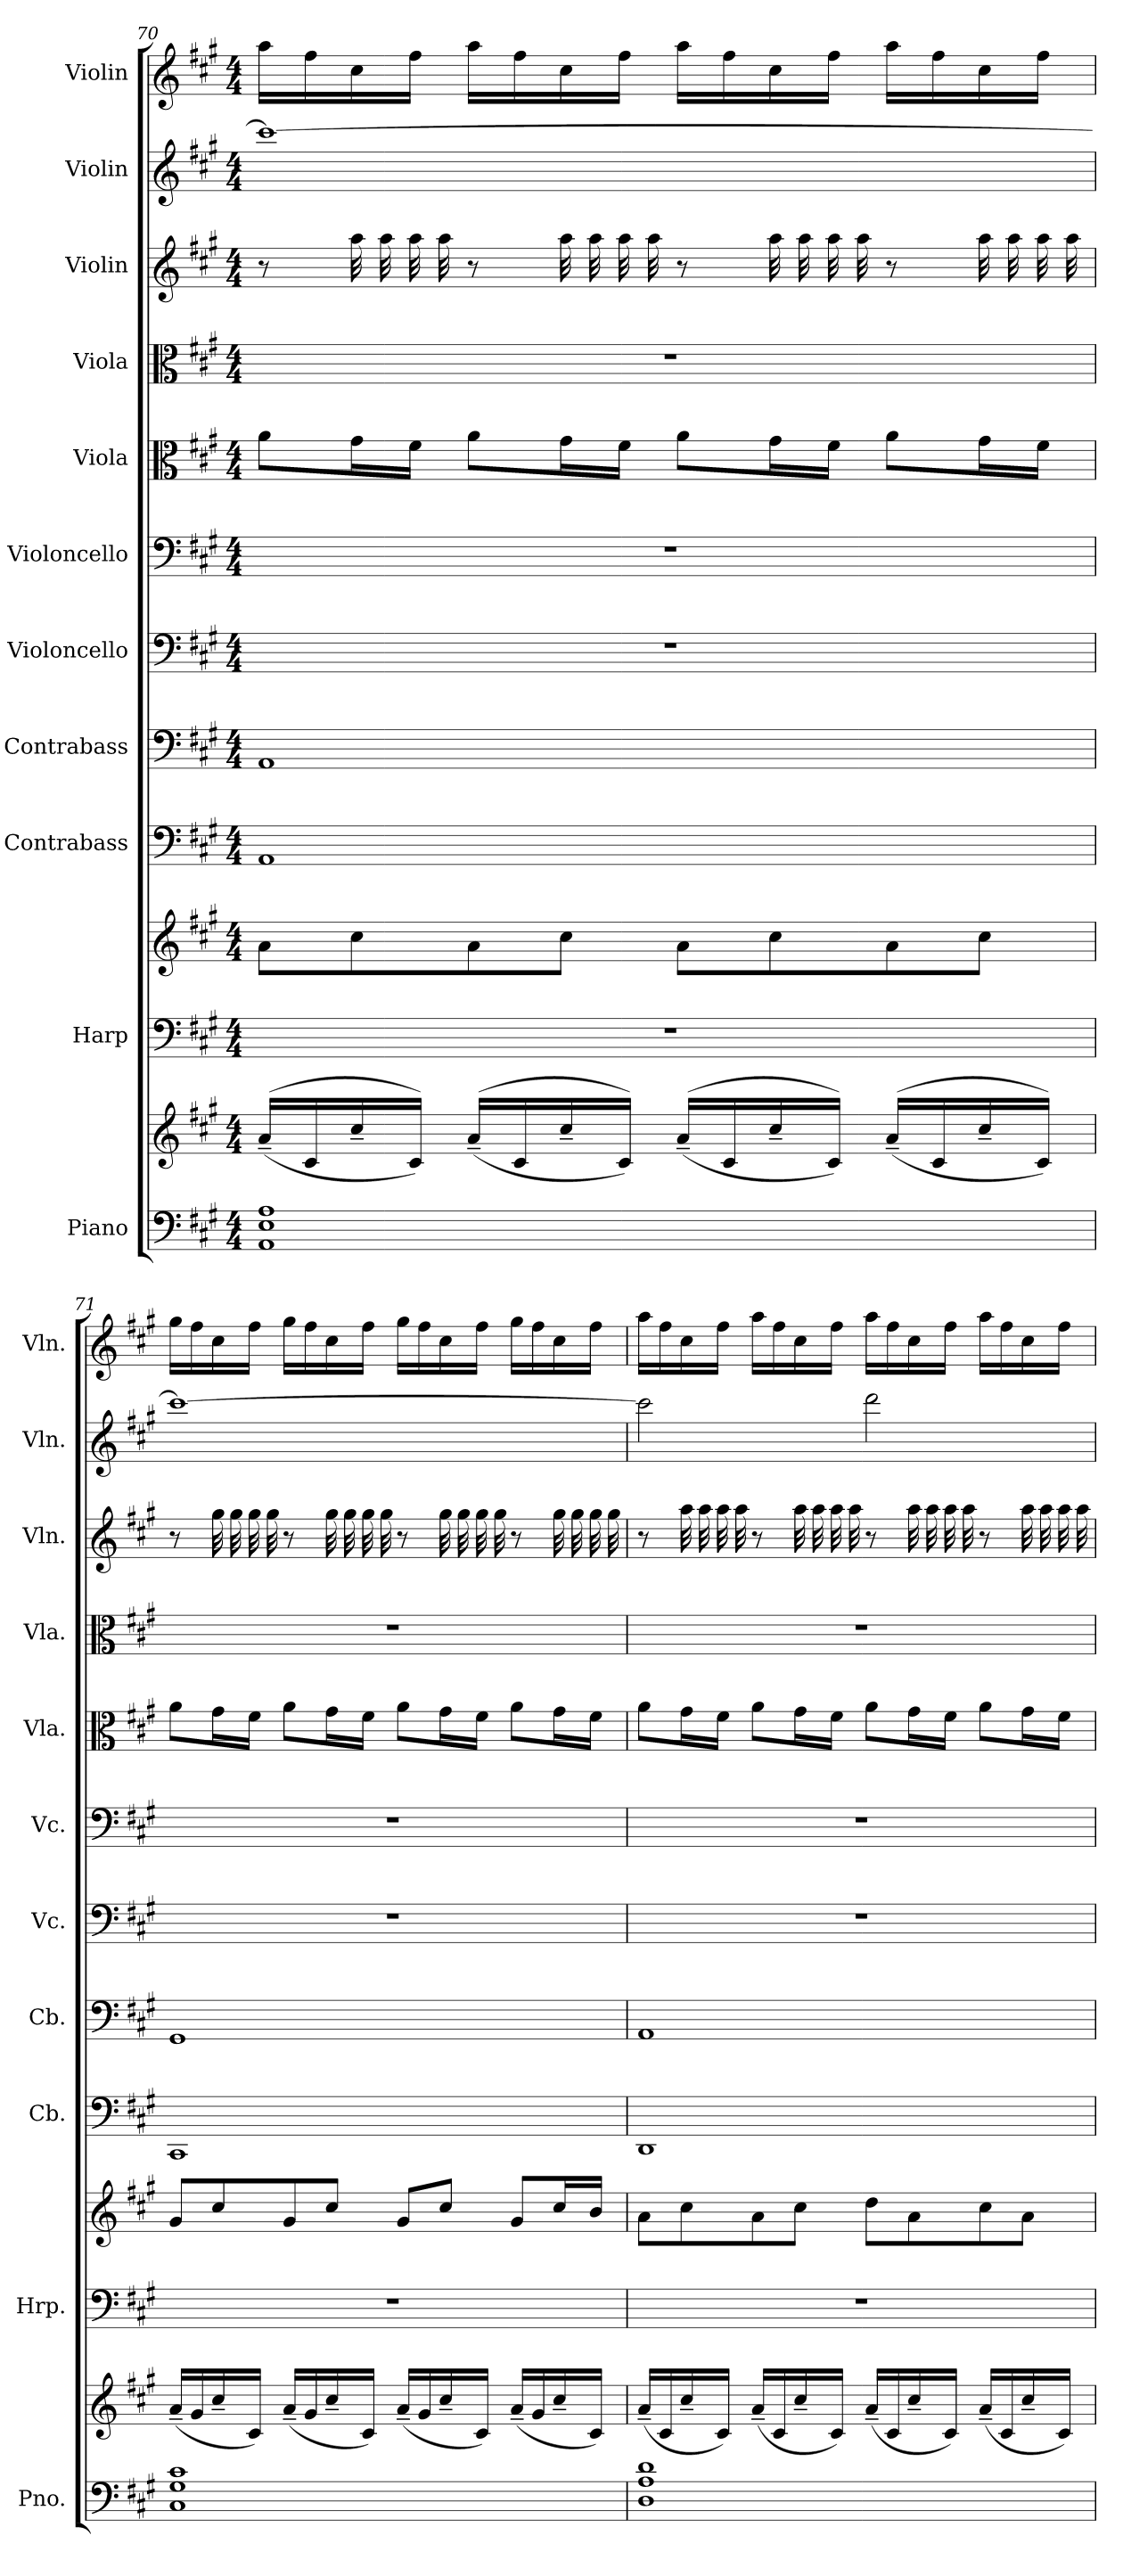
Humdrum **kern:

**kern	**kern	**kern	**kern	**kern	**kern	**kern	**kern	**kern	**kern	**kern	**kern	**kern
*part11	*part11	*part10	*part10	*part9	*part8	*part7	*part6	*part5	*part4	*part3	*part2	*part1
*staff13	*staff12	*staff11	*staff10	*staff9	*staff8	*staff7	*staff6	*staff5	*staff4	*staff3	*staff2	*staff1
*I"Piano	*	*I"Harp	*	*I"Contrabass	*I"Contrabass	*I"Violoncello	*I"Violoncello	*I"Viola	*I"Viola	*I"Violin	*I"Violin	*I"Violin
*I'Pno.	*	*I'Hrp.	*	*I'Cb.	*I'Cb.	*I'Vc.	*I'Vc.	*I'Vla.	*I'Vla.	*I'Vln.	*I'Vln.	*I'Vln.
!!LO:PB:g=z
*clefF4	*clefG2	*clefF4	*clefG2	*clefF4	*clefF4	*clefF4	*clefF4	*clefC3	*clefC3	*clefG2	*clefG2	*clefG2
*	*	*	*	*ITrd7c12	*ITrd7c12	*	*	*	*	*	*	*
*k[f#c#g#]	*k[f#c#g#]	*k[f#c#g#]	*k[f#c#g#]	*k[f#c#g#]	*k[f#c#g#]	*k[f#c#g#]	*k[f#c#g#]	*k[f#c#g#]	*k[f#c#g#]	*k[f#c#g#]	*k[f#c#g#]	*k[f#c#g#]
*M4/4	*M4/4	*M4/4	*M4/4	*M4/4	*M4/4	*M4/4	*M4/4	*M4/4	*M4/4	*M4/4	*M4/4	*M4/4
=70	=70	=70	=70	=70	=70	=70	=70	=70	=70	=70	=70	=70
1AA 1E 1A	(<(<16a~/LL	1r	8a\L	1AAA	1AAA	1r	1r	8a\L	1r	8r	1ccc#_	16aa\LL
.	16c#/	.	.	.	.	.	.	.	.	.	.	16ff#\
*	*	*	*	*	*	*	*	*	*	*tremolo	*	*
.	16cc#~/	.	8cc#\	.	.	.	.	16g#\L	.	32aa\	.	16cc#\
.	.	.	.	.	.	.	.	.	.	32aa\	.	.
.	16c#/JJ))	.	.	.	.	.	.	16f#\JJ	.	32aa\	.	16ff#\JJ
.	.	.	.	.	.	.	.	.	.	32aa\	.	.
.	(<(<16a~/LL	.	8a\	.	.	.	.	8a\L	.	8r	.	16aa\LL
.	16c#/	.	.	.	.	.	.	.	.	.	.	16ff#\
.	16cc#~/	.	8cc#\J	.	.	.	.	16g#\L	.	32aa\	.	16cc#\
.	.	.	.	.	.	.	.	.	.	32aa\	.	.
.	16c#/JJ))	.	.	.	.	.	.	16f#\JJ	.	32aa\	.	16ff#\JJ
.	.	.	.	.	.	.	.	.	.	32aa\	.	.
.	(<(<16a~/LL	.	8a\L	.	.	.	.	8a\L	.	8r	.	16aa\LL
.	16c#/	.	.	.	.	.	.	.	.	.	.	16ff#\
.	16cc#~/	.	8cc#\	.	.	.	.	16g#\L	.	32aa\	.	16cc#\
.	.	.	.	.	.	.	.	.	.	32aa\	.	.
.	16c#/JJ))	.	.	.	.	.	.	16f#\JJ	.	32aa\	.	16ff#\JJ
.	.	.	.	.	.	.	.	.	.	32aa\	.	.
.	(<(<16a~/LL	.	8a\	.	.	.	.	8a\L	.	8r	.	16aa\LL
.	16c#/	.	.	.	.	.	.	.	.	.	.	16ff#\
.	16cc#~/	.	8cc#\J	.	.	.	.	16g#\L	.	32aa\	.	16cc#\
.	.	.	.	.	.	.	.	.	.	32aa\	.	.
.	16c#/JJ))	.	.	.	.	.	.	16f#\JJ	.	32aa\	.	16ff#\JJ
.	.	.	.	.	.	.	.	.	.	32aa\	.	.
=71	=71	=71	=71	=71	=71	=71	=71	=71	=71	=71	=71	=71
1C# 1G# 1c#	(<16a~/LL	1r	8g#/L	1CCC#	1GGG#	1r	1r	8a\L	1r	8r	1ccc#_	16gg#\LL
.	16g#/	.	.	.	.	.	.	.	.	.	.	16ff#\
.	16cc#~/	.	8cc#/	.	.	.	.	16g#\L	.	32gg#\	.	16cc#\
.	.	.	.	.	.	.	.	.	.	32gg#\	.	.
.	16c#/JJ)	.	.	.	.	.	.	16f#\JJ	.	32gg#\	.	16ff#\JJ
.	.	.	.	.	.	.	.	.	.	32gg#\	.	.
.	(<16a~/LL	.	8g#/	.	.	.	.	8a\L	.	8r	.	16gg#\LL
.	16g#/	.	.	.	.	.	.	.	.	.	.	16ff#\
.	16cc#~/	.	8cc#/J	.	.	.	.	16g#\L	.	32gg#\	.	16cc#\
.	.	.	.	.	.	.	.	.	.	32gg#\	.	.
.	16c#/JJ)	.	.	.	.	.	.	16f#\JJ	.	32gg#\	.	16ff#\JJ
.	.	.	.	.	.	.	.	.	.	32gg#\	.	.
.	(<16a~/LL	.	8g#/L	.	.	.	.	8a\L	.	8r	.	16gg#\LL
.	16g#/	.	.	.	.	.	.	.	.	.	.	16ff#\
.	16cc#~/	.	8cc#/J	.	.	.	.	16g#\L	.	32gg#\	.	16cc#\
.	.	.	.	.	.	.	.	.	.	32gg#\	.	.
.	16c#/JJ)	.	.	.	.	.	.	16f#\JJ	.	32gg#\	.	16ff#\JJ
.	.	.	.	.	.	.	.	.	.	32gg#\	.	.
.	(<16a~/LL	.	8g#/L	.	.	.	.	8a\L	.	8r	.	16gg#\LL
.	16g#/	.	.	.	.	.	.	.	.	.	.	16ff#\
.	16cc#~/	.	16cc#/L	.	.	.	.	16g#\L	.	32gg#\	.	16cc#\
.	.	.	.	.	.	.	.	.	.	32gg#\	.	.
.	16c#/JJ)	.	16b/JJ	.	.	.	.	16f#\JJ	.	32gg#\	.	16ff#\JJ
.	.	.	.	.	.	.	.	.	.	32gg#\	.	.
!!LO:PB:g=z
=72	=72	=72	=72	=72	=72	=72	=72	=72	=72	=72	=72	=72
1D 1A 1d	(<16a~/LL	1r	8a\L	1DDD	1AAA	1r	1r	8a\L	1r	8r	2ccc#\]	16aa\LL
.	16c#/	.	.	.	.	.	.	.	.	.	.	16ff#\
.	16cc#~/	.	8cc#\	.	.	.	.	16g#\L	.	32aa\	.	16cc#\
.	.	.	.	.	.	.	.	.	.	32aa\	.	.
.	16c#/JJ)	.	.	.	.	.	.	16f#\JJ	.	32aa\	.	16ff#\JJ
.	.	.	.	.	.	.	.	.	.	32aa\	.	.
.	(<16a~/LL	.	8a\	.	.	.	.	8a\L	.	8r	.	16aa\LL
.	16c#/	.	.	.	.	.	.	.	.	.	.	16ff#\
.	16cc#~/	.	8cc#\J	.	.	.	.	16g#\L	.	32aa\	.	16cc#\
.	.	.	.	.	.	.	.	.	.	32aa\	.	.
.	16c#/JJ)	.	.	.	.	.	.	16f#\JJ	.	32aa\	.	16ff#\JJ
.	.	.	.	.	.	.	.	.	.	32aa\	.	.
.	(<16a~/LL	.	8dd\L	.	.	.	.	8a\L	.	8r	2ddd\	16aa\LL
.	16c#/	.	.	.	.	.	.	.	.	.	.	16ff#\
.	16cc#~/	.	8a\	.	.	.	.	16g#\L	.	32aa\	.	16cc#\
.	.	.	.	.	.	.	.	.	.	32aa\	.	.
.	16c#/JJ)	.	.	.	.	.	.	16f#\JJ	.	32aa\	.	16ff#\JJ
.	.	.	.	.	.	.	.	.	.	32aa\	.	.
.	(<16a~/LL	.	8cc#\	.	.	.	.	8a\L	.	8r	.	16aa\LL
.	16c#/	.	.	.	.	.	.	.	.	.	.	16ff#\
.	16cc#~/	.	8a\J	.	.	.	.	16g#\L	.	32aa\	.	16cc#\
.	.	.	.	.	.	.	.	.	.	32aa\	.	.
.	16c#/JJ)	.	.	.	.	.	.	16f#\JJ	.	32aa\	.	16ff#\JJ
.	.	.	.	.	.	.	.	.	.	32aa\	.	.
*	*	*	*	*	*	*	*	*	*	*Xtremolo	*	*
=	=	=	=	=	=	=	=	=	=	=	=	=
*-	*-	*-	*-	*-	*-	*-	*-	*-	*-	*-	*-	*-
